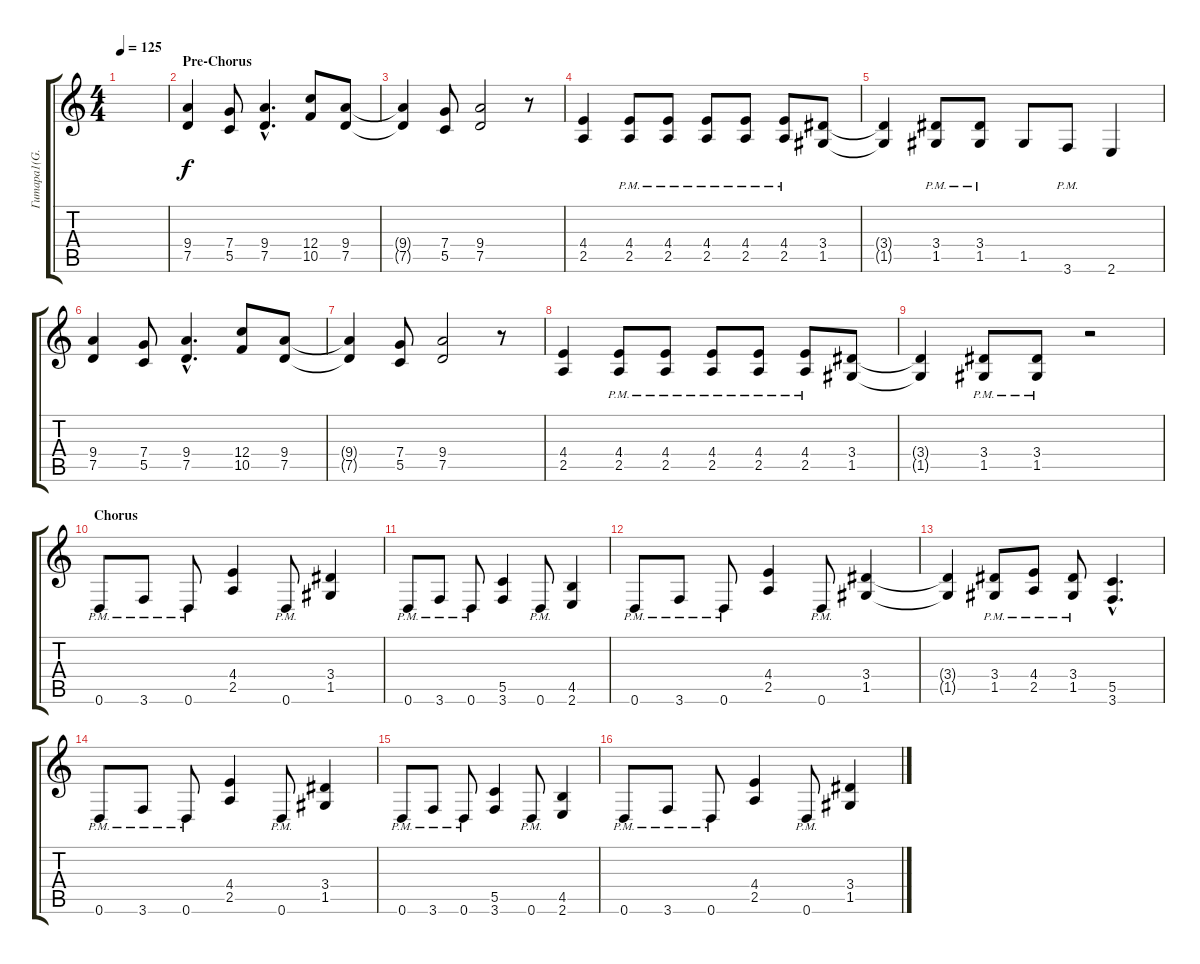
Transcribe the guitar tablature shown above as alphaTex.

\track ("Гитара1(G. Tipton)" "Гитара1(G.") {instrument distortionguitar}
\staff {score tabs}
\tuning (D4 A3 F3 C3 G2 D2) {hide}
\ts (4 4)
\tempo 125
\clef g2
\ks c
|
\section ("" "Pre-Chorus")
(9.4 7.5).4{dy f} (7.4 5.5).8 (9.4{hac} 7.5{hac}).4{d} (12.4 10.5).8 (9.4 7.5).8 |
(9.4{t} 7.5{t}).4 (7.4 5.5).8 (9.4 7.5).2 r.8 |
(4.4 2.5).4 (4.4{pm} 2.5{pm}).8 (4.4{pm} 2.5{pm}).8 (4.4{pm} 2.5{pm}).8 (4.4{pm} 2.5{pm}).8 (4.4{pm} 2.5{pm}).8 (3.4 1.5).8 |
(3.4{t} 1.5{t}).4 (3.4{pm} 1.5{pm}).8 (3.4{pm} 1.5{pm}).8 1.5.8 3.6{pm}.8 2.6.4 |
(9.4 7.5).4 (7.4 5.5).8 (9.4{hac} 7.5{hac}).4{d} (12.4 10.5).8 (9.4 7.5).8 |
(9.4{t} 7.5{t}).4 (7.4 5.5).8 (9.4 7.5).2 r.8 |
(4.4 2.5).4 (4.4{pm} 2.5{pm}).8 (4.4{pm} 2.5{pm}).8 (4.4{pm} 2.5{pm}).8 (4.4{pm} 2.5{pm}).8 (4.4{pm} 2.5{pm}).8 (3.4 1.5).8 |
(3.4{t} 1.5{t}).4 (3.4{pm} 1.5{pm}).8 (3.4{pm} 1.5{pm}).8 r.2 |
\section ("" "Chorus")
0.6{pm}.8 3.6{pm}.8 0.6{pm}.8 (4.4 2.5).4 0.6{pm}.8 (3.4 1.5).4 |
0.6{pm}.8 3.6{pm}.8 0.6{pm}.8 (5.5 3.6).4 0.6{pm}.8 (4.5 2.6).4 |
0.6{pm}.8 3.6{pm}.8 0.6{pm}.8 (4.4 2.5).4 0.6{pm}.8 (3.4 1.5).4 |
(3.4{t} 1.5{t}).4 (3.4{pm} 1.5{pm}).8 (4.4{pm} 2.5{pm}).8 (3.4{pm} 1.5{pm}).8 (5.5{hac} 3.6{hac}).4{d} |
0.6{pm}.8 3.6{pm}.8 0.6{pm}.8 (4.4 2.5).4 0.6{pm}.8 (3.4 1.5).4 |
0.6{pm}.8 3.6{pm}.8 0.6{pm}.8 (5.5 3.6).4 0.6{pm}.8 (4.5 2.6).4 |
0.6{pm}.8 3.6{pm}.8 0.6{pm}.8 (4.4 2.5).4 0.6{pm}.8 (3.4 1.5).4
